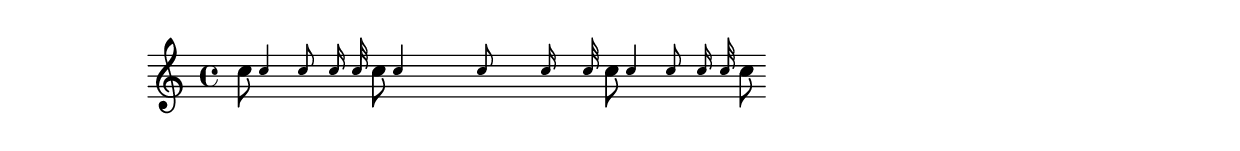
%% Do not edit this file; it is automatically
%% generated from LSR http://lsr.dsi.unimi.it
%% This file is in the public domain.
\version "2.13.20"

\header {
  lsrtags = "rhythms, tweaks-and-overrides"

%% Translation of GIT committish: 0b55335aeca1de539bf1125b717e0c21bb6fa31b
  texidoces = "
Se puede ajustar la separación entre las notas de adorno utilizando la
propiedad @code{spacing-increment} de @code{Score.GraceSpacing}.

"

  doctitlees = "Ajuste del espaciado de las notas de adorno"

  texidoc = "
The space given to grace notes can be adjusted using the
@code{spacing-increment} property of @code{Score.GraceSpacing}.

"
  doctitle = "Adjusting grace note spacing"
} % begin verbatim

graceNotes = {
  \grace { c4 c8 c16 c32 }
  c8
}

\relative c'' {
  c8
  \graceNotes
  \override Score.GraceSpacing #'spacing-increment = #2.0
  \graceNotes
  \revert Score.GraceSpacing #'spacing-increment
  \graceNotes
}

